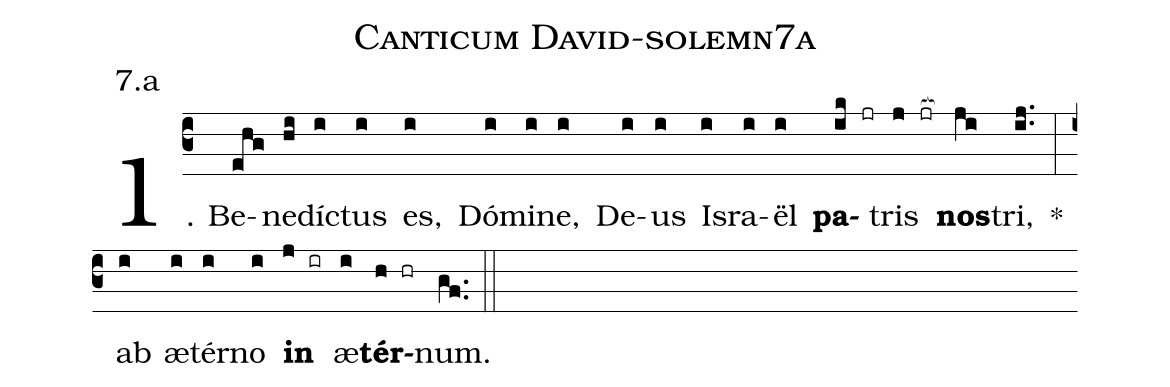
name: Canticum David-solemn7a;
annotation: 7.a;
%%
(c3)1. Be(ehg)ne(hi)díc(i)tus(i) es,(i) Dó(i)mi(i)ne,(i) De(i)us(i) Is(i)ra(i)ël(i) <b>pa</b>(ik jr)tris(j jr[ocb:1{]) <b>nos</b>(ji[ocb:0}])tri,(ij..) *(:) ab(i) æ(i)tér(i)no(i) <b>in</b>(j ir) æ(i)<b>tér</b>(h hr)num.(gf..) (::)
